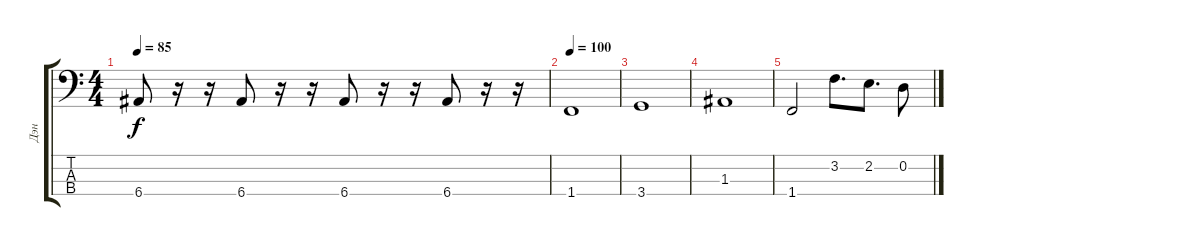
\track ("Дэн" "Дэн") {instrument electricbassfinger}
\staff {score tabs}
\tuning (G2 D2 A1 E1) {hide}
\ts (4 4)
\tempo 85
\clef f4
\ks c
6.4.8{dy f} r.16 r.16 6.4.8 r.16 r.16 6.4.8 r.16 r.16 6.4.8 r.16 r.16 |
\tempo 100
1.4.1 |
3.4.1 |
1.3.1 |
1.4.2 3.2.8{d} 2.2.8{d} 0.2.8
